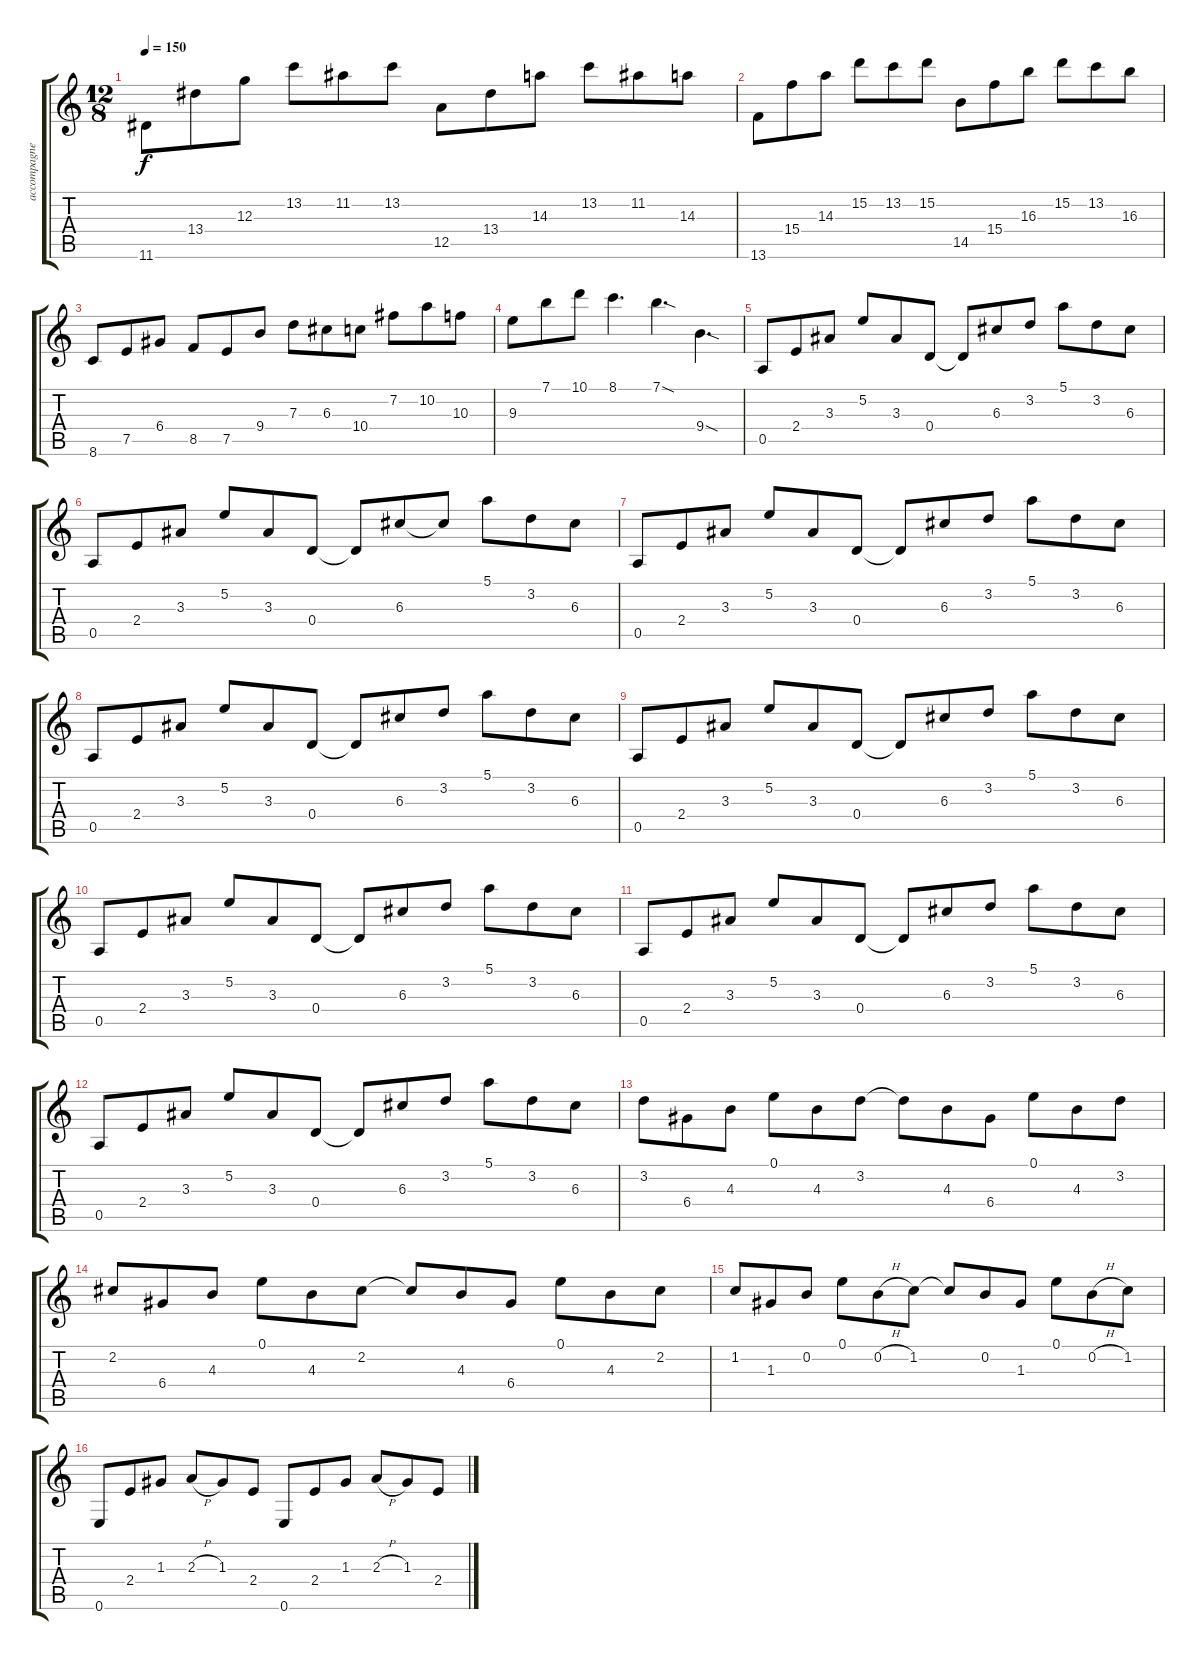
\track ("accompagnement" "accompagne") {instrument acousticguitarnylon}
\staff {score tabs}
\tuning (E4 B3 G3 D3 A2 E2) {hide}
\ts (12 8)
\tempo 150
\clef g2
\ks c
11.6.8{dy f} 13.4.8 12.3.8 13.2.8 11.2.8 13.2.8 12.5.8 13.4.8 14.3.8 13.2.8 11.2.8 14.3.8 |
13.6.8 15.4.8 14.3.8 15.2.8 13.2.8 15.2.8 14.5.8 15.4.8 16.3.8 15.2.8 13.2.8 16.3.8 |
8.6.8 7.5.8 6.4.8 8.5.8 7.5.8 9.4.8 7.3.8 6.3.8 10.4.8 7.2.8 10.2.8 10.3.8 |
9.3.8 7.1.8 10.1.8 8.1.4{d} 7.1{sod}.4{d} 9.4{sod}.4{d} |
0.5.8 2.4.8 3.3.8 5.2.8 3.3.8 0.4.8 0.4{t}.8 6.3.8 3.2.8 5.1.8 3.2.8 6.3.8 |
0.5.8 2.4.8 3.3.8 5.2.8 3.3.8 0.4.8 0.4{t}.8 6.3.8 6.3{t}.8 5.1.8 3.2.8 6.3.8 |
0.5.8 2.4.8 3.3.8 5.2.8 3.3.8 0.4.8 0.4{t}.8 6.3.8 3.2.8 5.1.8 3.2.8 6.3.8 |
0.5.8 2.4.8 3.3.8 5.2.8 3.3.8 0.4.8 0.4{t}.8 6.3.8 3.2.8 5.1.8 3.2.8 6.3.8 |
0.5.8 2.4.8 3.3.8 5.2.8 3.3.8 0.4.8 0.4{t}.8 6.3.8 3.2.8 5.1.8 3.2.8 6.3.8 |
0.5.8 2.4.8 3.3.8 5.2.8 3.3.8 0.4.8 0.4{t}.8 6.3.8 3.2.8 5.1.8 3.2.8 6.3.8 |
0.5.8 2.4.8 3.3.8 5.2.8 3.3.8 0.4.8 0.4{t}.8 6.3.8 3.2.8 5.1.8 3.2.8 6.3.8 |
0.5.8 2.4.8 3.3.8 5.2.8 3.3.8 0.4.8 0.4{t}.8 6.3.8 3.2.8 5.1.8 3.2.8 6.3.8 |
3.2.8 6.4.8 4.3.8 0.1.8 4.3.8 3.2.8 3.2{t}.8 4.3.8 6.4.8 0.1.8 4.3.8 3.2.8 |
2.2.8 6.4.8 4.3.8 0.1.8 4.3.8 2.2.8 2.2{t}.8 4.3.8 6.4.8 0.1.8 4.3.8 2.2.8 |
1.2.8 1.3.8 0.2.8 0.1.8 0.2{h}.8 1.2.8 1.2{t}.8 0.2.8 1.3.8 0.1.8 0.2{h}.8 1.2.8 |
0.6.8 2.4.8 1.3.8 2.3{h}.8 1.3.8 2.4.8 0.6.8 2.4.8 1.3.8 2.3{h}.8 1.3.8 2.4.8
